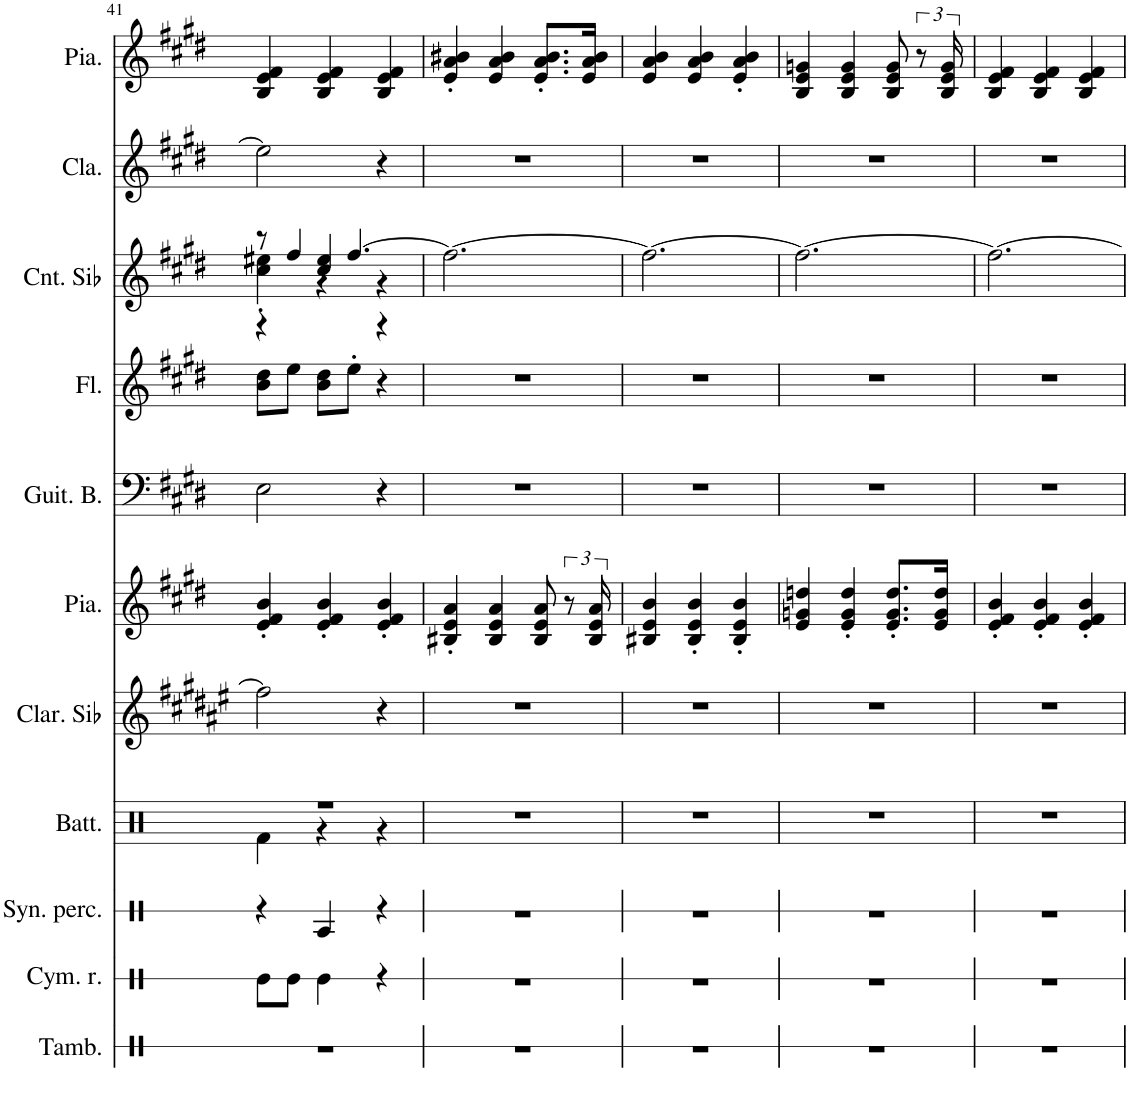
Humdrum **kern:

**kern	**kern	**kern	**kern	**kern	**kern	**kern	**kern	**kern	**kern	**kern
*part11	*part10	*part9	*part8	*part7	*part6	*part5	*part4	*part3	*part2	*part1
*staff11	*staff10	*staff9	*staff8	*staff7	*staff6	*staff5	*staff4	*staff3	*staff2	*staff1
*I"Tambourin, tambourn	*I"Cymbale ride, ride	*I"Synthétiseur de percussions, snare	*I"Batterie, bassdrum	*I"Clarinette en Sib	*I"Piano, orgue	*I"Guitare basse, basse	*I"Flûte, flute	*I"Cornet en Sib, cuivres	*I"Clavecin, harpsi	*I"Piano, piano
*I'Tamb.	*I'Cym. r.	*I'Syn. perc.	*I'Batt.	*I'Clar. Sib	*I'Pia.	*I'Guit. B.	*I'Fl.	*I'Cnt. Sib	*I'Cla.	*I'Pia.
!!LO:PB:g=z
*clefX	*clefX	*clefX	*clefX	*clefG2	*clefG2	*clefF4	*clefG2	*clefG2	*clefG2	*clefG2
*	*	*	*	*Trd1c2	*	*Trd7c12	*	*Trd1c2	*	*
*k[]	*k[]	*k[]	*k[]	*k[f#c#g#d#a#e#]	*k[f#c#g#d#]	*k[f#c#g#d#]	*k[f#c#g#d#]	*k[f#c#g#d#]	*k[f#c#g#d#]	*k[f#c#g#d#]
*M3/4	*M3/4	*M3/4	*M3/4	*M3/4	*M3/4	*M3/4	*M3/4	*M3/4	*M3/4	*M3/4
=41	=41	=41	=41	=41	=41	=41	=41	=41	=41	=41
*	*	*	*^	*	*	*	*	*^	*	*
*	*	*	*	*	*	*	*	*	*	*^	*	*
2.r	8Re\L	4r	2.r	4Rf\	2ff#\]	4e/' 4f#/' 4b/'	2E\	8b\ 8dd#\L	8r	4cc#\' 4ee#X\'	4r	2ee\]	4B/ 4e/ 4f#/
.	8Re\J	.	.	.	.	.	.	8ee\J	4ff#/	.	.	.	.
.	4Re\	4RA/	.	4r	.	4e/' 4f#/' 4b/'	.	8b\ 8dd#\L	.	4r	4cc#/ 4ee#/	.	4B/ 4e/ 4f#/
.	.	.	.	.	.	.	.	8ee'\J	[4.ff#/	.	.	.	.
.	4r	4r	.	4r	4r	4e/' 4f#/' 4b/'	4r	4r	.	4r	4r	4r	4B/ 4e/ 4f#/
*	*	*	*v	*v	*	*	*	*	*v	*v	*v	*	*
=42	=42	=42	=42	=42	=42	=42	=42	=42	=42	=42
2.r	2.r	2.r	2.r	2.r	4B#X/' 4e/' 4a/'	2.r	2.r	2.ff#\_	2.r	4e/' 4a/' 4b#X/'
.	.	.	.	.	4B#/ 4e/ 4a/	.	.	.	.	4e/ 4a/ 4b#/
.	.	.	.	.	8B#/ 8e/ 8a/	.	.	.	.	8.e/' 8.a/' 8.b#/'L
.	.	.	.	.	12r	.	.	.	.	.
.	.	.	.	.	.	.	.	.	.	16e/ 16a/ 16b#/Jk
.	.	.	.	.	24B#/ 24e/ 24a/	.	.	.	.	.
=43	=43	=43	=43	=43	=43	=43	=43	=43	=43	=43
2.r	2.r	2.r	2.r	2.r	4B#X/ 4e/ 4b/	2.r	2.r	2.ff#\_	2.r	4e/ 4a/ 4b/
.	.	.	.	.	4B#/' 4e/' 4b/'	.	.	.	.	4e/ 4a/ 4b/
.	.	.	.	.	4B#/' 4e/' 4b/'	.	.	.	.	4e/' 4a/' 4b/'
=44	=44	=44	=44	=44	=44	=44	=44	=44	=44	=44
2.r	2.r	2.r	2.r	2.r	4e/ 4gn/ 4ddn/	2.r	2.r	2.ff#\_	2.r	4B/ 4e/ 4gn/
.	.	.	.	.	4e/' 4g/' 4dd/'	.	.	.	.	4B/ 4e/ 4g/
.	.	.	.	.	8.e/' 8.g/' 8.dd/'L	.	.	.	.	8B/ 8e/ 8g/
.	.	.	.	.	.	.	.	.	.	12r
.	.	.	.	.	16e/ 16g/ 16dd/Jk	.	.	.	.	.
.	.	.	.	.	.	.	.	.	.	24B/ 24e/ 24g/
=45	=45	=45	=45	=45	=45	=45	=45	=45	=45	=45
2.r	2.r	2.r	2.r	2.r	4e/' 4f#/' 4b/'	2.r	2.r	2.ff#\_	2.r	4B/ 4e/ 4f#/
.	.	.	.	.	4e/' 4f#/' 4b/'	.	.	.	.	4B/ 4e/ 4f#/
.	.	.	.	.	4e/' 4f#/' 4b/'	.	.	.	.	4B/ 4e/ 4f#/
=	=	=	=	=	=	=	=	=	=	=
*-	*-	*-	*-	*-	*-	*-	*-	*-	*-	*-
